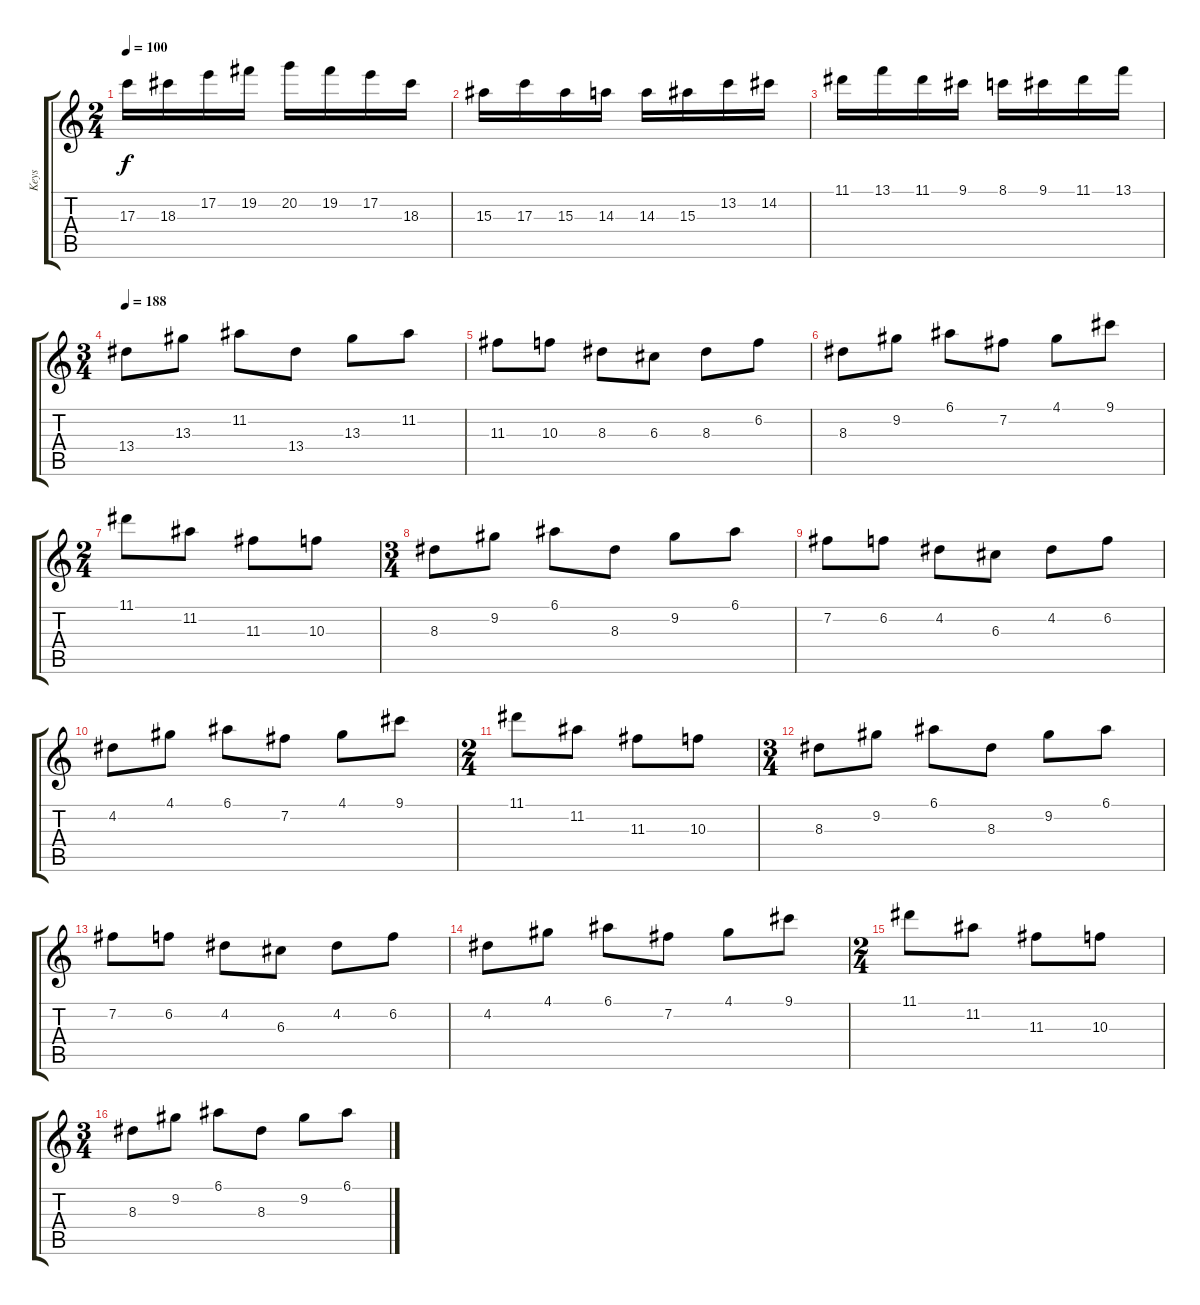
\track ("Keys" "Keys") {instrument acousticguitarnylon}
\staff {score tabs}
\tuning (E4 B3 G3 D3 A2 E2) {hide}
\ts (2 4)
\tempo 100
\clef g2
\ks c
17.3.16{dy f} 18.3.16 17.2.16 19.2.16 20.2.16 19.2.16 17.2.16 18.3.16 |
15.3.16 17.3.16 15.3.16 14.3.16 14.3.16 15.3.16 13.2.16 14.2.16 |
11.1.16 13.1.16 11.1.16 9.1.16 8.1.16 9.1.16 11.1.16 13.1.16 |
\ts (3 4)
\tempo 188
13.4.8{volume 14 instrument acousticgrandpiano} 13.3.8 11.2.8 13.4.8 13.3.8 11.2.8 |
11.3.8 10.3.8 8.3.8 6.3.8 8.3.8 6.2.8 |
8.3.8 9.2.8 6.1.8 7.2.8 4.1.8 9.1.8 |
\ts (2 4)
11.1.8 11.2.8 11.3.8 10.3.8 |
\ts (3 4)
8.3.8 9.2.8 6.1.8 8.3.8 9.2.8 6.1.8 |
7.2.8 6.2.8 4.2.8 6.3.8 4.2.8 6.2.8 |
4.2.8 4.1.8 6.1.8 7.2.8 4.1.8 9.1.8 |
\ts (2 4)
11.1.8 11.2.8 11.3.8 10.3.8 |
\ts (3 4)
8.3.8 9.2.8 6.1.8 8.3.8 9.2.8 6.1.8 |
7.2.8 6.2.8 4.2.8 6.3.8 4.2.8 6.2.8 |
4.2.8 4.1.8 6.1.8 7.2.8 4.1.8 9.1.8 |
\ts (2 4)
11.1.8 11.2.8 11.3.8 10.3.8 |
\ts (3 4)
8.3.8 9.2.8 6.1.8 8.3.8 9.2.8 6.1.8
